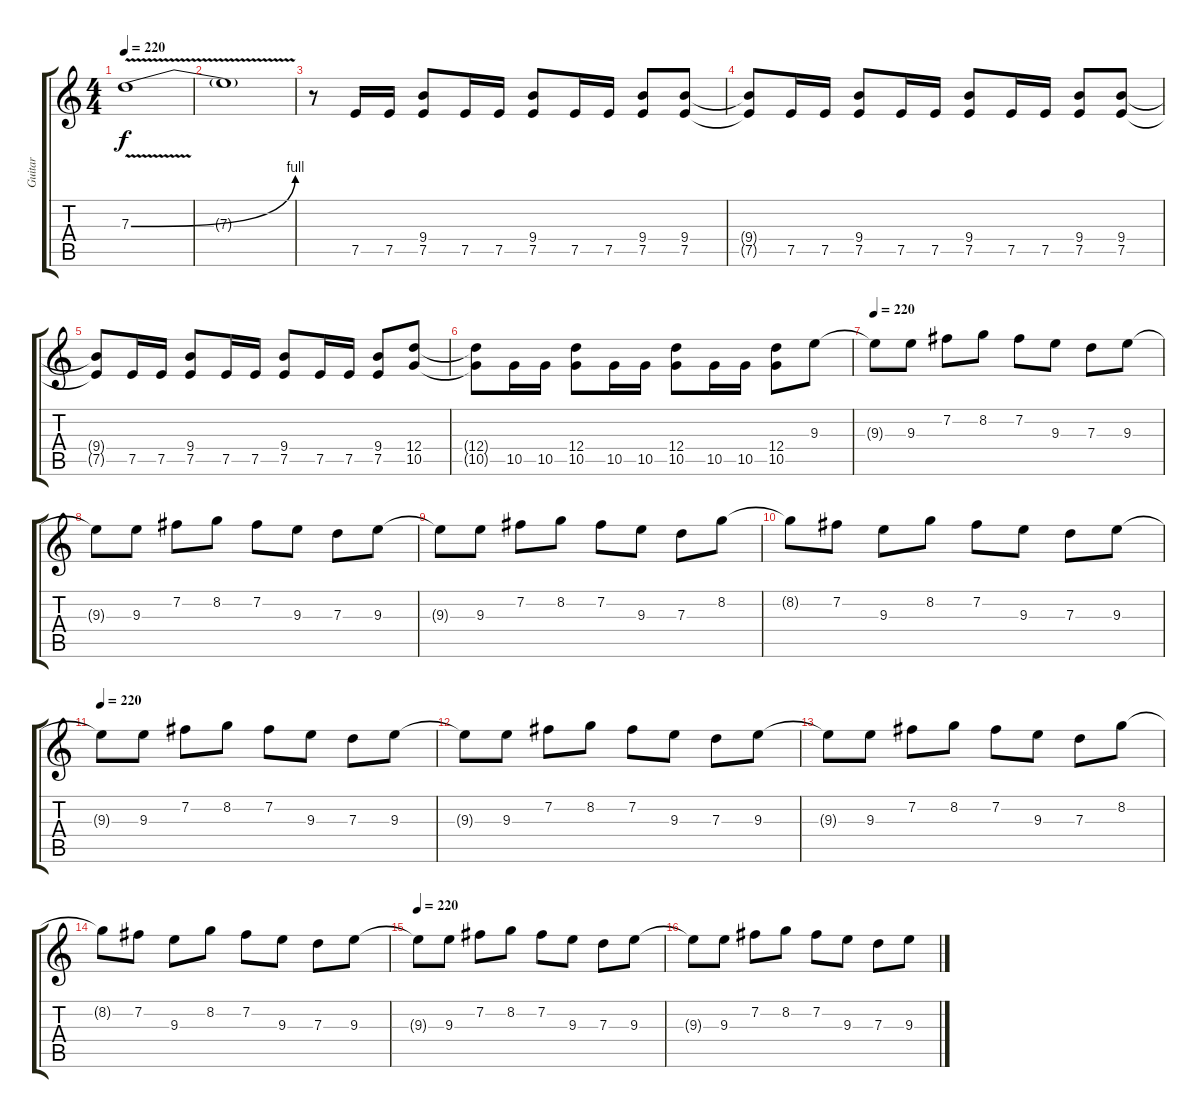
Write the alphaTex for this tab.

\track ("Guitar" "Guitar") {instrument distortionguitar}
\staff {score tabs}
\tuning (E4 B3 G3 D3 A2 E2) {hide}
\ts (4 4)
\tempo 220
\clef g2
\ks c
7.3{be (bend 0 0 60 4) v}.1{dy f} |
7.3{t}.1 |
r.8 7.5.16 7.5.16 (9.4 7.5).8 7.5.16 7.5.16 (9.4 7.5).8 7.5.16 7.5.16 (9.4 7.5).8 (9.4 7.5).8 |
(9.4{t} 7.5{t}).8 7.5.16 7.5.16 (9.4 7.5).8 7.5.16 7.5.16 (9.4 7.5).8 7.5.16 7.5.16 (9.4 7.5).8 (9.4 7.5).8 |
(9.4{t} 7.5{t}).8 7.5.16 7.5.16 (9.4 7.5).8 7.5.16 7.5.16 (9.4 7.5).8 7.5.16 7.5.16 (9.4 7.5).8 (12.4 10.5).8 |
(12.4{t} 10.5{t}).8 10.5.16 10.5.16 (12.4 10.5).8 10.5.16 10.5.16 (12.4 10.5).8 10.5.16 10.5.16 (12.4 10.5).8 9.3.8 |
\tempo 220
9.3{t}.8 9.3.8 7.2.8 8.2.8 7.2.8 9.3.8 7.3.8 9.3.8 |
9.3{t}.8 9.3.8 7.2.8 8.2.8 7.2.8 9.3.8 7.3.8 9.3.8 |
9.3{t}.8 9.3.8 7.2.8 8.2.8 7.2.8 9.3.8 7.3.8 8.2.8 |
8.2{t}.8 7.2.8 9.3.8 8.2.8 7.2.8 9.3.8 7.3.8 9.3.8 |
\tempo 220
9.3{t}.8 9.3.8 7.2.8 8.2.8 7.2.8 9.3.8 7.3.8 9.3.8 |
9.3{t}.8 9.3.8 7.2.8 8.2.8 7.2.8 9.3.8 7.3.8 9.3.8 |
9.3{t}.8 9.3.8 7.2.8 8.2.8 7.2.8 9.3.8 7.3.8 8.2.8 |
8.2{t}.8 7.2.8 9.3.8 8.2.8 7.2.8 9.3.8 7.3.8 9.3.8 |
\tempo 220
9.3{t}.8 9.3.8 7.2.8 8.2.8 7.2.8 9.3.8 7.3.8 9.3.8 |
9.3{t}.8 9.3.8 7.2.8 8.2.8 7.2.8 9.3.8 7.3.8 9.3.8
